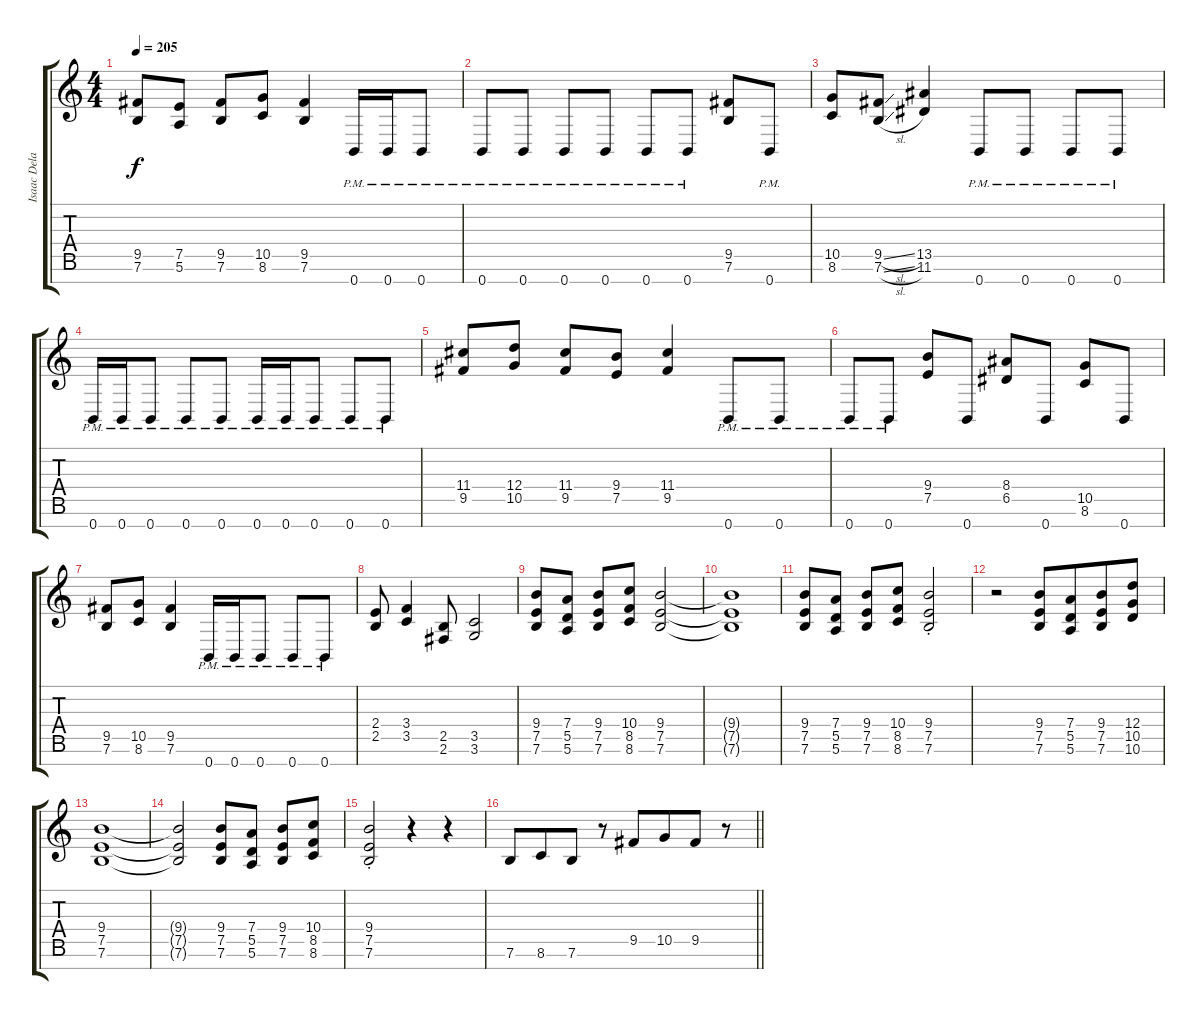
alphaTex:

\track ("Isaac Delahaye" "Isaac Dela") {instrument distortionguitar}
\staff {score tabs}
\tuning (E4 B3 G3 D3 A2 E2 B1) {hide}
\ts (4 4)
\tempo 205
\clef g2
\ks c
(9.5 7.6).8{dy f} (7.5 5.6).8 (9.5 7.6).8 (10.5 8.6).8 (9.5 7.6).4 0.7{pm}.16 0.7{pm}.16 0.7{pm}.8 |
0.7{pm}.8 0.7{pm}.8 0.7{pm}.8 0.7{pm}.8 0.7{pm}.8 0.7{pm}.8 (9.5 7.6).8 0.7{pm}.8 |
(10.5 8.6).8 (9.5{sl} 7.6{sl}).8 (13.5 11.6).4 0.7{pm}.8 0.7{pm}.8 0.7{pm}.8 0.7{pm}.8 |
0.7{pm}.16 0.7{pm}.16 0.7{pm}.8 0.7{pm}.8 0.7{pm}.8 0.7{pm}.16 0.7{pm}.16 0.7{pm}.8 0.7{pm}.8 0.7{pm}.8 |
(11.4 9.5).8 (12.4 10.5).8 (11.4 9.5).8 (9.4 7.5).8 (11.4 9.5).4 0.7{pm}.8 0.7{pm}.8 |
0.7{pm}.8 0.7{pm}.8 (9.4 7.5).8 0.7.8 (8.4 6.5).8 0.7.8 (10.5 8.6).8 0.7.8 |
(9.5 7.6).8 (10.5 8.6).8 (9.5 7.6).4 0.7{pm}.16 0.7{pm}.16 0.7{pm}.8 0.7{pm}.8 0.7{pm}.8 |
(2.4 2.5).8 (3.4 3.5).4 (2.5 2.6).8 (3.5 3.6).2 |
(9.4 7.5 7.6).8 (7.4 5.5 5.6).8 (9.4 7.5 7.6).8 (10.4 8.5 8.6).8 (9.4 7.5 7.6).2 |
(9.4{t} 7.5{t} 7.6{t}).1 |
(9.4 7.5 7.6).8 (7.4 5.5 5.6).8 (9.4 7.5 7.6).8 (10.4 8.5 8.6).8 (9.4{st} 7.5{st} 7.6{st}).2 |
r.2 (9.4 7.5 7.6).8 (7.4 5.5 5.6).8{beam merge} (9.4 7.5 7.6).8 (12.4 10.5 10.6).8 |
(9.4 7.5 7.6).1 |
(9.4{t} 7.5{t} 7.6{t}).2 (9.4 7.5 7.6).8 (7.4 5.5 5.6).8 (9.4 7.5 7.6).8 (10.4 8.5 8.6).8 |
(9.4{st} 7.5{st} 7.6{st}).2 r.4 r.4 |
\barLineRight lightlight
7.6.8 8.6.8{beam merge} 7.6.8 r.8 9.5.8 10.5.8{beam merge} 9.5.8 r.8
